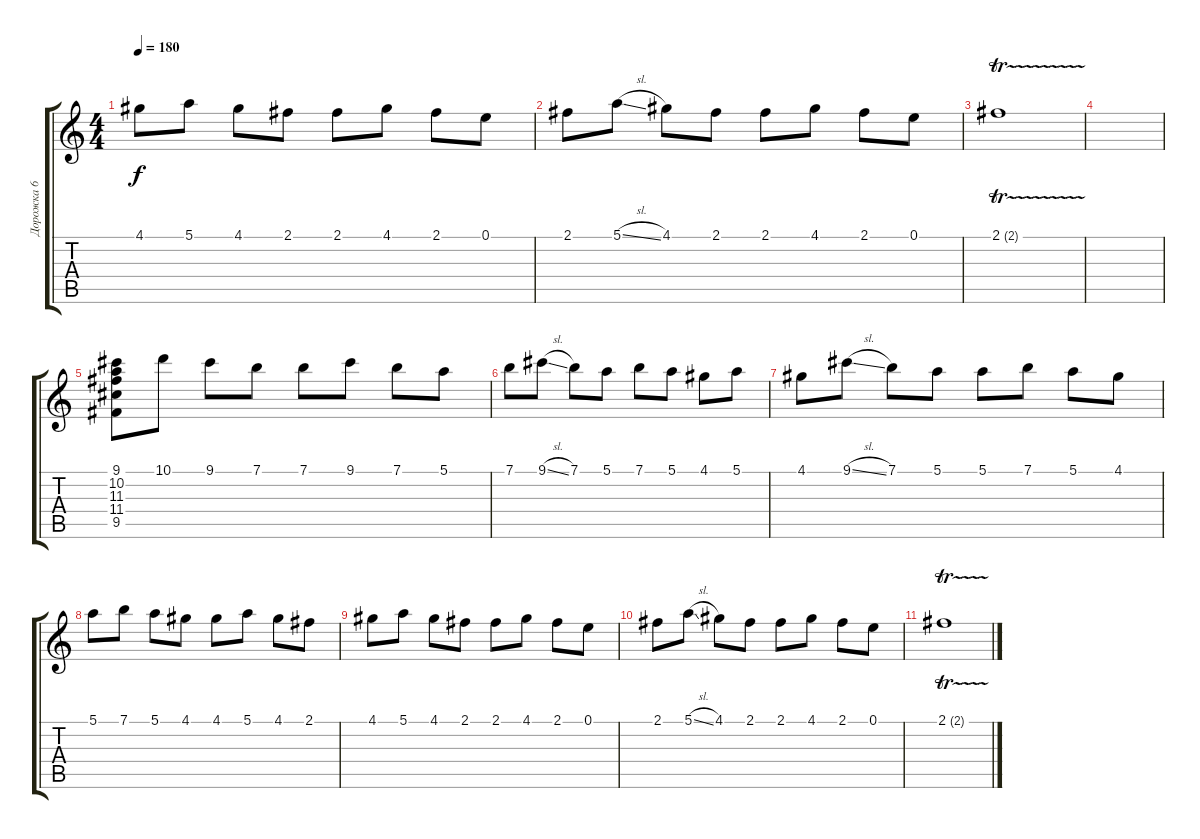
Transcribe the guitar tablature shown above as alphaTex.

\track ("Дорожка 6" "Дорожка 6") {instrument electricguitarjazz}
\staff {score tabs}
\tuning (E4 B3 G3 D3 A2 E2) {hide}
\ts (4 4)
\tempo 180
\clef g2
\ks c
4.1.8{dy f} 5.1.8 4.1.8 2.1.8 2.1.8 4.1.8 2.1.8 0.1.8 |
2.1.8 5.1{sl}.8 4.1.8 2.1.8 2.1.8 4.1.8 2.1.8 0.1.8 |
2.1{tr (2 16)}.1 |
|
(9.1 10.2 11.3 11.4 9.5).8 10.1.8 9.1.8 7.1.8 7.1.8 9.1.8 7.1.8 5.1.8 |
7.1.8 9.1{sl}.8 7.1.8 5.1.8 7.1.8 5.1.8 4.1.8 5.1.8 |
4.1.8 9.1{sl}.8 7.1.8 5.1.8 5.1.8 7.1.8 5.1.8 4.1.8 |
5.1.8 7.1.8 5.1.8 4.1.8 4.1.8 5.1.8 4.1.8 2.1.8 |
4.1.8 5.1.8 4.1.8 2.1.8 2.1.8 4.1.8 2.1.8 0.1.8 |
2.1.8 5.1{sl}.8 4.1.8 2.1.8 2.1.8 4.1.8 2.1.8 0.1.8 |
2.1{tr (2 16)}.1
